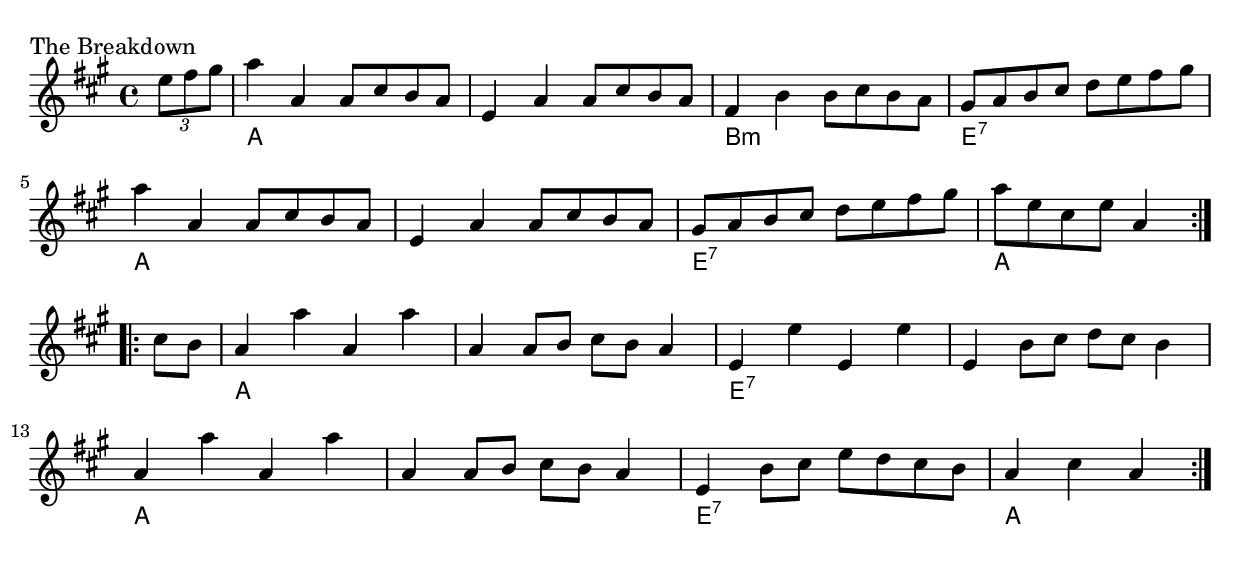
\version "2.22.0"

#(define (lower-extension pitch chbass)
    "Return re-sized markup for pitch note name."
    #{
        \markup \fontsize #-2
        #(note-name->markup pitch chbass)
    #}
)

\include "english.ly"


\paper {
   top-margin = 5\mm
   bottom-margin = 5\mm
   left-margin = 5\mm
   right-margin = 5\mm
   ragged-bottom = ##f
%   page-limit-inter-system-space=##t
%   page-limit-inter-system-space-factor=1
%   after-title-space = 10\mm
   score-markup-spacing = #'((basic-distance . 10))
   markup-system-spacing = #'((basic-distance . 5))
   system-system-spacing= #'((basic-distance . 12))
%   markup-markup-spacing = #'((basic-distance . 0))
}

\layout {
  indent = 0 \mm
  \context { 
        \ChordNames
        chordNoteNamer = #lower-extension
        \override ChordName.font-size = #0.5
  }
}

% The Breakdown
\score{
  \relative c''{
    <<
      {
        \clef treble
        \key a \major
        \time 4/4
        \partial 4 \tuplet 3/2 {e8 fs gs} | a4 a, a8 cs b a | e4 a a8 cs b a | fs4 b b8 cs b a | gs a b cs d e fs gs | \break
        a4 a, a8 cs b a | e4 a a8 cs b a | gs a b cs d e fs gs | a e cs e a,4 \bar":|.|:" \break
        cs8 b | a4 a' a, a' | a, a8 b cs b a4 | e e' e, e' | e, b'8 cs d cs b4 | \break
        a a' a, a' | a, a8 b cs b a4 | e b'8 cs e d cs b | a4 cs a \bar":|."
      }
      \new ChordNames{
        \chordmode{
          \partial 4 s4 |
          a1 | s | b:m | e:7 |
          a | s | e:7 | a |
          a | s | e:7 | s |
          a | s | e:7 | a2. |
        }
      }
    >>
  }
  \header{
    piece = "The Breakdown"
  }
}
